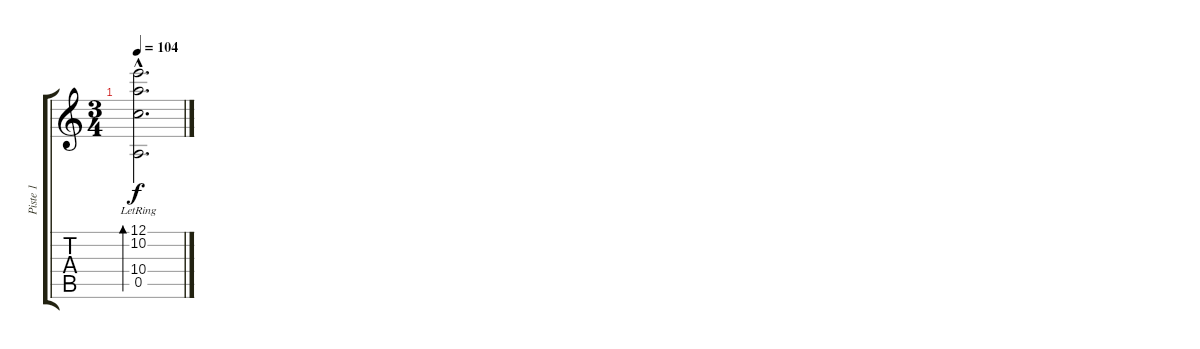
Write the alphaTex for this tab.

\track ("Piste 1" "Piste 1") {instrument acousticguitarnylon}
\staff {score tabs}
\tuning (E4 B3 G3 D3 A2 E2) {hide}
\ts (3 4)
\tempo 104
\clef g2
\ks c
(12.1{hac lr} 10.2{hac lr} 10.4{hac lr} 0.5{hac lr}).2{d bd 480 dy f}
